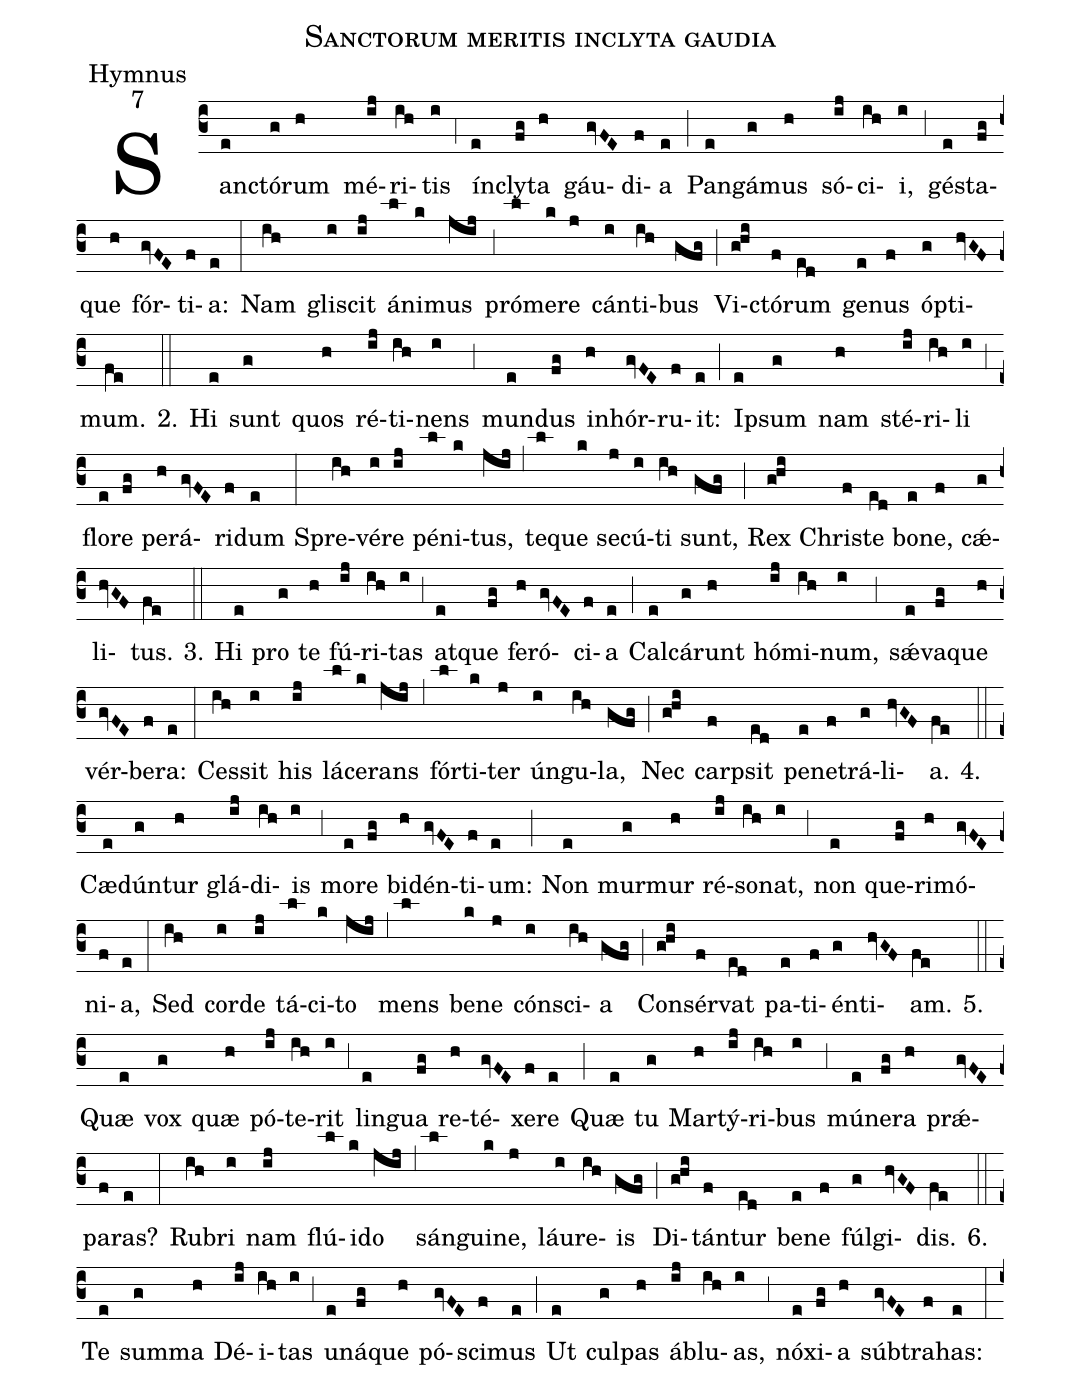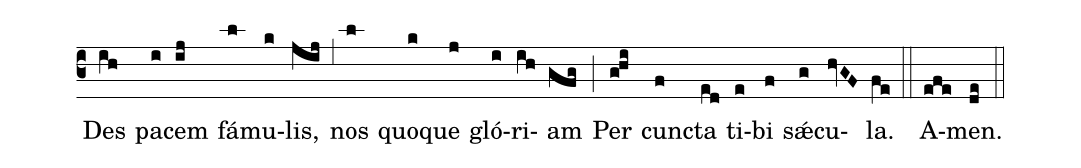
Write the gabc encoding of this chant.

name:Sanctorum meritis inclyta gaudia;
office-part:Hymnus;
mode:7;
%%
(c3) San(e)ctó(g)rum(h) mé(ij)ri(ih)tis(i) (,4) ín(e)cly(fg)ta(h) gáu(gvFE)di(f)a(e) (;) Pan(e)gá(g)mus(h) só(ij)ci(ih)i,(i) (,3) gé(e)sta(fg)que(h) fór(gvFE)ti(f)a:(e) (:)
Nam(ih) gli(i)scit(ij) á(l)ni(k)mus(jij) (,3) pró(l)me(k)re(j) cán(i)ti(ih)bus(gfg) (;) Vi(g!hi)ctó(f)rum(ed) ge(e)nus(f) óp(g)ti(hvGF)mum.(fe) 2.(::) Hi(e) sunt(g) quos(h) ré(ij)ti(ih)nens(i) (,3) mun(e)dus(fg) in(h)hór(gvFE)ru(f)it:(e) (;) I(e)psum(g) nam(h) sté(ij)ri(ih)li(i) (,3) flo(e)re(fg) pe(h)rá(gvFE)ri(f)dum(e) (:)
Spre(ih)vé(i)re(ij) pé(l)ni(k)tus,(jij) (,5) te(l)que(k) se(j)cú(i)ti(ih) sunt,(gfg) (;) Rex(g!hi) Chri(f)ste(ed) bo(e)ne,(f) cǽ(g)li(hvGF)tus.(fe) 3.(::) Hi(e) pro(g) te(h) fú(ij)ri(ih)tas(i) (,3) at(e)que(fg) fe(h)ró(gvFE)ci(f)a(e) (;) Cal(e)cá(g)runt(h) hó(ij)mi(ih)num,(i) (,3) sǽ(e)va(fg)que(h) vér(gvFE)be(f)ra:(e) (:)
Ces(ih)sit(i) his(ij) lá(l)ce(k)rans(jij) (,5) fór(l)ti(k)ter(j) ún(i)gu(ih)la,(gfg) (;) Nec(g!hi) car(f)psit(ed) pe(e)ne(f)trá(g)li(hvGF)a.(fe) 4.(::) Cæ(e)dún(g)tur(h) glá(ij)di(ih)is(i) (,3) mo(e)re(fg) bi(h)dén(gvFE)ti(f)um:(e) (;) Non(e) mur(g)mur(h) ré(ij)so(ih)nat,(i) (,3) non(e) que(fg)ri(h)mó(gvFE)ni(f)a,(e) (:)
Sed(ih) cor(i)de(ij) tá(l)ci(k)to(jij) (,5) mens(l) be(k)ne(j) cón(i)sci(ih)a(gfg) (;) Con(g!hi)sér(f)vat(ed) pa(e)ti(f)én(g)ti(hvGF)am.(fe) 5.(::) Quæ(e) vox(g) quæ(h) pó(ij)te(ih)rit(i) (,3) lin(e)gua(fg) re(h)té(gvFE)xe(f)re(e) (;) Quæ(e) tu(g) Mar(h)tý(ij)ri(ih)bus(i) (,3) mú(e)ne(fg)ra(h) prǽ(gvFE)pa(f)ras?(e) (:)
Ru(ih)bri(i) nam(ij) flú(l)i(k)do(jij) (,5) sán(l)gui(k)ne,(j) láu(i)re(ih)is(gfg) (;) Di(g!hi)tán(f)tur(ed) be(e)ne(f) fúl(g)gi(hvGF)dis.(fe) 6.(::) Te(e) sum(g)ma(h) Dé(ij)i(ih)tas(i) (,3) u(e)ná(fg)que(h) pó(gvFE)sci(f)mus(e) (;) Ut(e) cul(g)pas(h) á(ij)blu(ih)as,(i) (,3) nó(e)xi(fg)a(h) súb(gvFE)tra(f)has:(e) (:)
Des(ih) pa(i)cem(ij) fá(l)mu(k)lis,(jij) (,5) nos(l) quo(k)que(j) gló(i)ri(ih)am(gfg) (;) Per(g!hi) cun(f)cta(ed) ti(e)bi(f) sǽ(g)cu(hvGF)la.(fe) (::)
A(efe)men.(de) (::)
